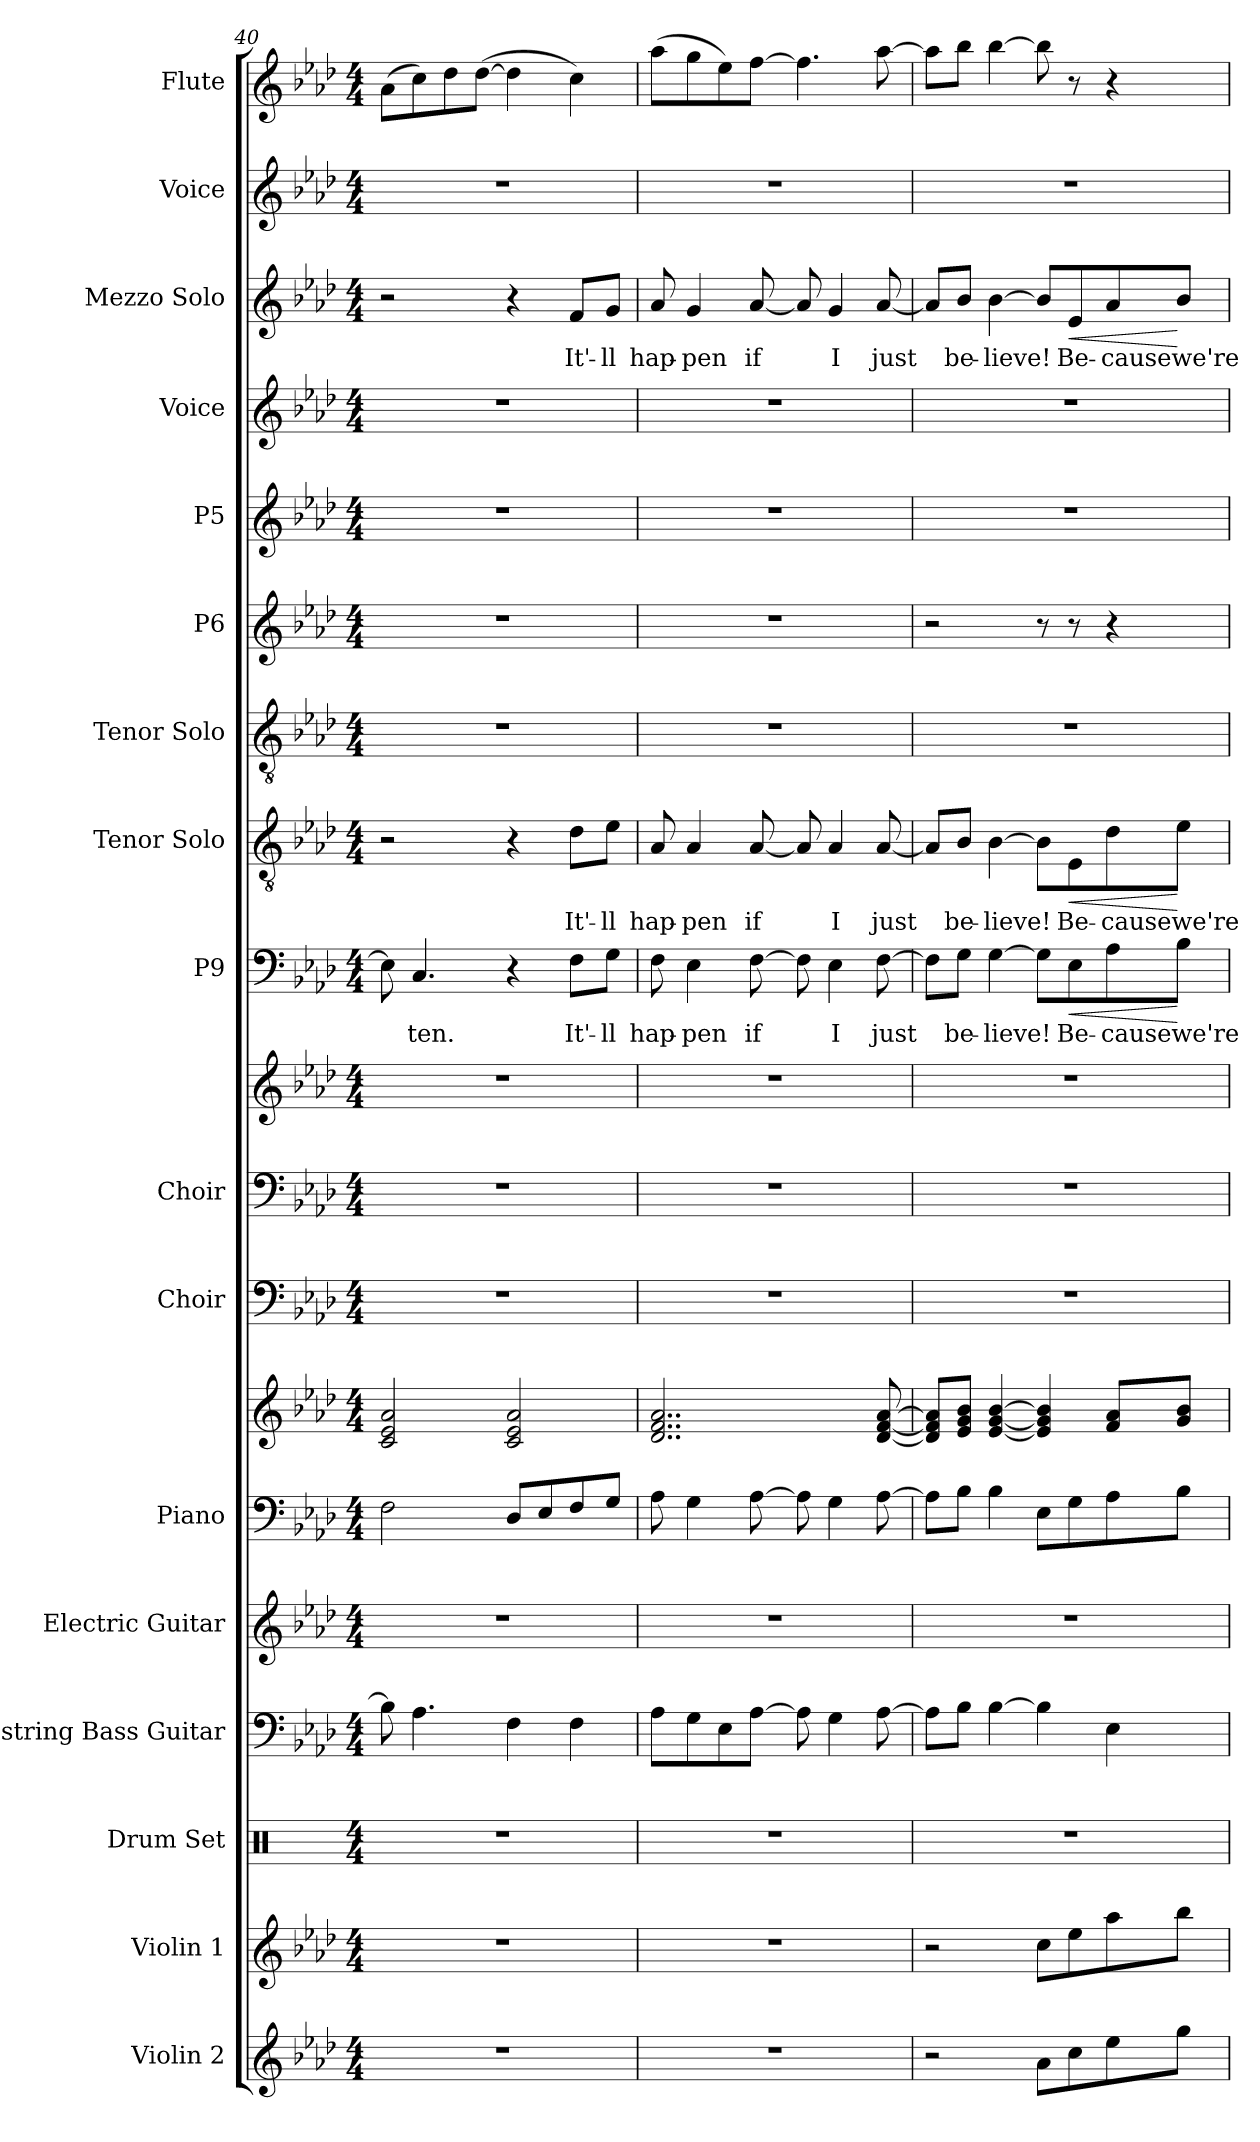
**kern	**kern	**kern	**kern	**kern	**kern	**kern	**kern	**kern	**kern	**kern	**text	**dynam	**kern	**text	**dynam	**kern	**kern	**kern	**kern	**kern	**text	**dynam	**kern	**kern
*part17	*part16	*part15	*part14	*part13	*part12	*part12	*part11	*part10	*part10	*part9	*part9	*part9	*part8	*part8	*part8	*part7	*part6	*part5	*part4	*part3	*part3	*part3	*part2	*part1
*staff19	*staff18	*staff17	*staff16	*staff15	*staff14	*staff13	*staff12	*staff11	*staff10	*staff9	*staff9	*staff9	*staff8	*staff8	*staff8	*staff7	*staff6	*staff5	*staff4	*staff3	*staff3	*staff3	*staff2	*staff1
*I"Violin 2	*I"Violin 1	*I"Drum Set	*I"4-string Bass Guitar	*I"Electric Guitar	*I"Piano	*	*I"Choir	*I"Choir	*	*I"P9	*	*	*I"Tenor Solo	*	*	*I"Tenor Solo	*I"P6	*I"P5	*I"Voice	*I"Mezzo Solo	*	*	*I"Voice	*I"Flute
*I'Vln. 2	*I'Vln. 1	*I'Dr.	*I'Bass	*I'E. Gtr.	*I'Pno.	*	*	*	*	*	*	*	*I'T. Solo	*	*	*	*	*	*	*I'M. Solo	*	*	*	*I'Fl.
*clefG2	*clefG2	*clefX	*clefF4	*clefG2	*clefF4	*clefG2	*clefF4	*clefF4	*clefG2	*clefF4	*	*	*clefGv2	*	*	*clefGv2	*clefG2	*clefG2	*clefG2	*clefG2	*	*	*clefG2	*clefG2
*	*	*	*ITrd7c12	*ITrd7c12	*	*	*	*	*	*	*	*	*ITrd7c12	*	*	*ITrd7c12	*	*	*	*	*	*	*	*
*k[b-e-a-d-]	*k[b-e-a-d-]	*k[]	*k[b-e-a-d-]	*k[b-e-a-d-]	*k[b-e-a-d-]	*k[b-e-a-d-]	*k[b-e-a-d-]	*k[b-e-a-d-]	*k[b-e-a-d-]	*k[b-e-a-d-]	*	*	*k[b-e-a-d-]	*	*	*k[b-e-a-d-]	*k[b-e-a-d-]	*k[b-e-a-d-]	*k[b-e-a-d-]	*k[b-e-a-d-]	*	*	*k[b-e-a-d-]	*k[b-e-a-d-]
*A-:	*A-:	*C:	*A-:	*A-:	*A-:	*A-:	*A-:	*A-:	*A-:	*A-:	*	*	*A-:	*	*	*A-:	*A-:	*A-:	*A-:	*A-:	*	*	*A-:	*A-:
*M4/4	*M4/4	*M4/4	*M4/4	*M4/4	*M4/4	*M4/4	*M4/4	*M4/4	*M4/4	*M4/4	*	*	*M4/4	*	*	*M4/4	*M4/4	*M4/4	*M4/4	*M4/4	*	*	*M4/4	*M4/4
=40	=40	=40	=40	=40	=40	=40	=40	=40	=40	=40	=40	=40	=40	=40	=40	=40	=40	=40	=40	=40	=40	=40	=40	=40
1r	1r	1r	8BB-i\]	1r	2Fi\	2ci/ 2e-i 2a-i	1r	1r	1r	8E-i\]	.	.	2r	.	.	1r	1r	1r	1r	2r	.	.	1r	(8a-i\L
!	!	!	!	!	!	!	!	!	!	!	!LO:LY:b:color=#000000	!	!	!	!	!	!	!	!	!	!	!	!	!
.	.	.	4.AA-i\	.	.	.	.	.	.	4.Ci/	-ten.	.	.	.	.	.	.	.	.	.	.	.	.	8cci\)
.	.	.	.	.	.	.	.	.	.	.	.	.	.	.	.	.	.	.	.	.	.	.	.	8dd-i\
.	.	.	.	.	.	.	.	.	.	.	.	.	.	.	.	.	.	.	.	.	.	.	.	([>8dd-i\J
.	.	.	4FFi\	.	8D-i/L	2ci/ 2e-i 2a-i	.	.	.	4r	.	.	4r	.	.	.	.	.	.	4r	.	.	.	4dd-i\]
.	.	.	.	.	8E-i/	.	.	.	.	.	.	.	.	.	.	.	.	.	.	.	.	.	.	.
!	!	!	!	!	!	!	!	!	!	!	!LO:LY:b:color=#000000	!	!	!	!	!	!	!	!	!	!	!	!	!
!	!	!	!	!	!	!	!	!	!	!	!	!	!	!LO:LY:b:color=#000000	!	!	!	!	!	!	!	!	!	!
!	!	!	!	!	!	!	!	!	!	!	!	!	!	!	!	!	!	!	!	!	!LO:LY:b:color=#000000	!	!	!
.	.	.	4FFi\	.	8Fi/	.	.	.	.	8Fi\L	It'-	.	8D-i\L	It'-	.	.	.	.	.	8fi/L	It'-	.	.	4cci\)
!	!	!	!	!	!	!	!	!	!	!	!LO:LY:b:color=#000000	!	!	!	!	!	!	!	!	!	!	!	!	!
!	!	!	!	!	!	!	!	!	!	!	!	!	!	!LO:LY:b:color=#000000	!	!	!	!	!	!	!	!	!	!
!	!	!	!	!	!	!	!	!	!	!	!	!	!	!	!	!	!	!	!	!	!LO:LY:b:color=#000000	!	!	!
.	.	.	.	.	8Gi/J	.	.	.	.	8Gi\J	-ll	.	8E-i\J	-ll	.	.	.	.	.	8gi/J	-ll	.	.	.
=41	=41	=41	=41	=41	=41	=41	=41	=41	=41	=41	=41	=41	=41	=41	=41	=41	=41	=41	=41	=41	=41	=41	=41	=41
!	!	!	!	!	!	!	!	!	!	!	!LO:LY:b:color=#000000	!	!	!	!	!	!	!	!	!	!	!	!	!
!	!	!	!	!	!	!	!	!	!	!	!	!	!	!LO:LY:b:color=#000000	!	!	!	!	!	!	!	!	!	!
!	!	!	!	!	!	!	!	!	!	!	!	!	!	!	!	!	!	!	!	!	!LO:LY:b:color=#000000	!	!	!
1r	1r	1r	8AA-i\L	1r	8A-i\	2..d-i/ 2..fi 2..a-i	1r	1r	1r	8Fi\	hap-	.	8AA-i/	hap-	.	1r	1r	1r	1r	8a-i/	hap-	.	1r	(8aa-i\L
!	!	!	!	!	!	!	!	!	!	!	!LO:LY:b:color=#000000	!	!	!	!	!	!	!	!	!	!	!	!	!
!	!	!	!	!	!	!	!	!	!	!	!	!	!	!LO:LY:b:color=#000000	!	!	!	!	!	!	!	!	!	!
!	!	!	!	!	!	!	!	!	!	!	!	!	!	!	!	!	!	!	!	!	!LO:LY:b:color=#000000	!	!	!
.	.	.	8GGi\	.	4Gi\	.	.	.	.	4E-i\	-pen	.	4AA-i/	-pen	.	.	.	.	.	4gi/	-pen	.	.	8ggi\
.	.	.	8EE-i\	.	.	.	.	.	.	.	.	.	.	.	.	.	.	.	.	.	.	.	.	8ee-i\)
!	!	!	!	!	!	!	!	!	!	!	!LO:LY:b:color=#000000	!	!	!	!	!	!	!	!	!	!	!	!	!
!	!	!	!	!	!	!	!	!	!	!	!	!	!	!LO:LY:b:color=#000000	!	!	!	!	!	!	!	!	!	!
!	!	!	!	!	!	!	!	!	!	!	!	!	!	!	!	!	!	!	!	!	!LO:LY:b:color=#000000	!	!	!
.	.	.	[>8AA-i\J	.	[>8A-i\	.	.	.	.	[>8Fi\	if	.	[<8AA-i/	if	.	.	.	.	.	[<8a-i/	if	.	.	[>8ffi\J
.	.	.	8AA-i\]	.	8A-i\]	.	.	.	.	8Fi\]	.	.	8AA-i/]	.	.	.	.	.	.	8a-i/]	.	.	.	4.ffi\]
!	!	!	!	!	!	!	!	!	!	!	!LO:LY:b:color=#000000	!	!	!	!	!	!	!	!	!	!	!	!	!
!	!	!	!	!	!	!	!	!	!	!	!	!	!	!LO:LY:b:color=#000000	!	!	!	!	!	!	!	!	!	!
!	!	!	!	!	!	!	!	!	!	!	!	!	!	!	!	!	!	!	!	!	!LO:LY:b:color=#000000	!	!	!
.	.	.	4GGi\	.	4Gi\	.	.	.	.	4E-i\	I	.	4AA-i/	I	.	.	.	.	.	4gi/	I	.	.	.
!	!	!	!	!	!	!	!	!	!	!	!LO:LY:b:color=#000000	!	!	!	!	!	!	!	!	!	!	!	!	!
!	!	!	!	!	!	!	!	!	!	!	!	!	!	!LO:LY:b:color=#000000	!	!	!	!	!	!	!	!	!	!
!	!	!	!	!	!	!	!	!	!	!	!	!	!	!	!	!	!	!	!	!	!LO:LY:b:color=#000000	!	!	!
.	.	.	[>8AA-i\	.	[>8A-i\	[<8d-i/ [<8fi [>8a-i	.	.	.	[>8Fi\	just	.	[<8AA-i/	just	.	.	.	.	.	[<8a-i/	just	.	.	[>8aa-i\
!!LO:PB:g=z
=42	=42	=42	=42	=42	=42	=42	=42	=42	=42	=42	=42	=42	=42	=42	=42	=42	=42	=42	=42	=42	=42	=42	=42	=42
2r	2r	1r	8AA-i\L]	1r	8A-i\L]	8d-i/] 8fi] 8a-i]L	1r	1r	1r	8Fi\L]	.	.	8AA-i/L]	.	.	1r	2r	1r	1r	8a-i/L]	.	.	1r	8aa-i\L]
!	!	!	!	!	!	!	!	!	!	!	!LO:LY:b:color=#000000	!	!	!	!	!	!	!	!	!	!	!	!	!
!	!	!	!	!	!	!	!	!	!	!	!	!	!	!LO:LY:b:color=#000000	!	!	!	!	!	!	!	!	!	!
!	!	!	!	!	!	!	!	!	!	!	!	!	!	!	!	!	!	!	!	!	!LO:LY:b:color=#000000	!	!	!
.	.	.	8BB-i\J	.	8B-i\J	8e-i/ 8gi 8b-iJ	.	.	.	8Gi\J	be-	.	8BB-i/J	be-	.	.	.	.	.	8b-i/J	be-	.	.	8bb-i\J
!	!	!	!	!	!	!	!	!	!	!	!LO:LY:b:color=#000000	!	!	!	!	!	!	!	!	!	!	!	!	!
!	!	!	!	!	!	!	!	!	!	!	!	!	!	!LO:LY:b:color=#000000	!	!	!	!	!	!	!	!	!	!
!	!	!	!	!	!	!	!	!	!	!	!	!	!	!	!	!	!	!	!	!	!LO:LY:b:color=#000000	!	!	!
.	.	.	[>4BB-i\	.	4B-i\	[<4e-i/ [<4gi [>4b-i	.	.	.	[>4Gi\	-lieve!	.	[>4BB-i\	-lieve!	.	.	.	.	.	[>4b-i\	-lieve!	.	.	[>4bb-i\
8a-i\L	8cci\L	.	4BB-i\]	.	8E-i\L	4e-i/] 4gi] 4b-i]	.	.	.	8Gi\L]	.	.	8BB-i\L]	.	.	.	8r	.	.	8b-i/L]	.	.	.	8bb-i\]
!	!	!	!	!	!	!	!	!	!	!	!LO:LY:b:color=#000000	!LO:HP:b	!	!	!	!	!	!	!	!	!	!	!	!
!	!	!	!	!	!	!	!	!	!	!	!	!	!	!LO:LY:b:color=#000000	!LO:HP:b	!	!	!	!	!	!	!	!	!
!	!	!	!	!	!	!	!	!	!	!	!	!	!	!	!	!	!	!	!	!	!LO:LY:b:color=#000000	!LO:HP:b	!	!
8cci\	8ee-i\	.	.	.	8Gi\	.	.	.	.	8E-i\	Be-	<	8EE-i\	Be-	<	.	8r	.	.	8e-i/	Be-	<	.	8r
!	!	!	!	!	!	!	!	!	!	!	!LO:LY:b:color=#000000	!	!	!	!	!	!	!	!	!	!	!	!	!
!	!	!	!	!	!	!	!	!	!	!	!	!	!	!LO:LY:b:color=#000000	!	!	!	!	!	!	!	!	!	!
!	!	!	!	!	!	!	!	!	!	!	!	!	!	!	!	!	!	!	!	!	!LO:LY:b:color=#000000	!	!	!
8ee-i\	8aa-i\	.	4EE-i\	.	8A-i\	8fi/ 8a-iL	.	.	.	8A-i\	-cause	.	8D-i\	-cause	.	.	4r	.	.	8a-i/	-cause	.	.	4r
!	!	!	!	!	!	!	!	!	!	!	!LO:LY:b:color=#000000	!	!	!	!	!	!	!	!	!	!	!	!	!
!	!	!	!	!	!	!	!	!	!	!	!	!	!	!LO:LY:b:color=#000000	!	!	!	!	!	!	!	!	!	!
!	!	!	!	!	!	!	!	!	!	!	!	!	!	!	!	!	!	!	!	!	!LO:LY:b:color=#000000	!	!	!
8ggi\J	8bb-i\J	.	.	.	8B-i\J	8gi/ 8b-iJ	.	.	.	8B-i\J	we're	[	8E-i\J	we're	[	.	.	.	.	8b-i/J	we're	[	.	.
=	=	=	=	=	=	=	=	=	=	=	=	=	=	=	=	=	=	=	=	=	=	=	=	=
*-	*-	*-	*-	*-	*-	*-	*-	*-	*-	*-	*-	*-	*-	*-	*-	*-	*-	*-	*-	*-	*-	*-	*-	*-
